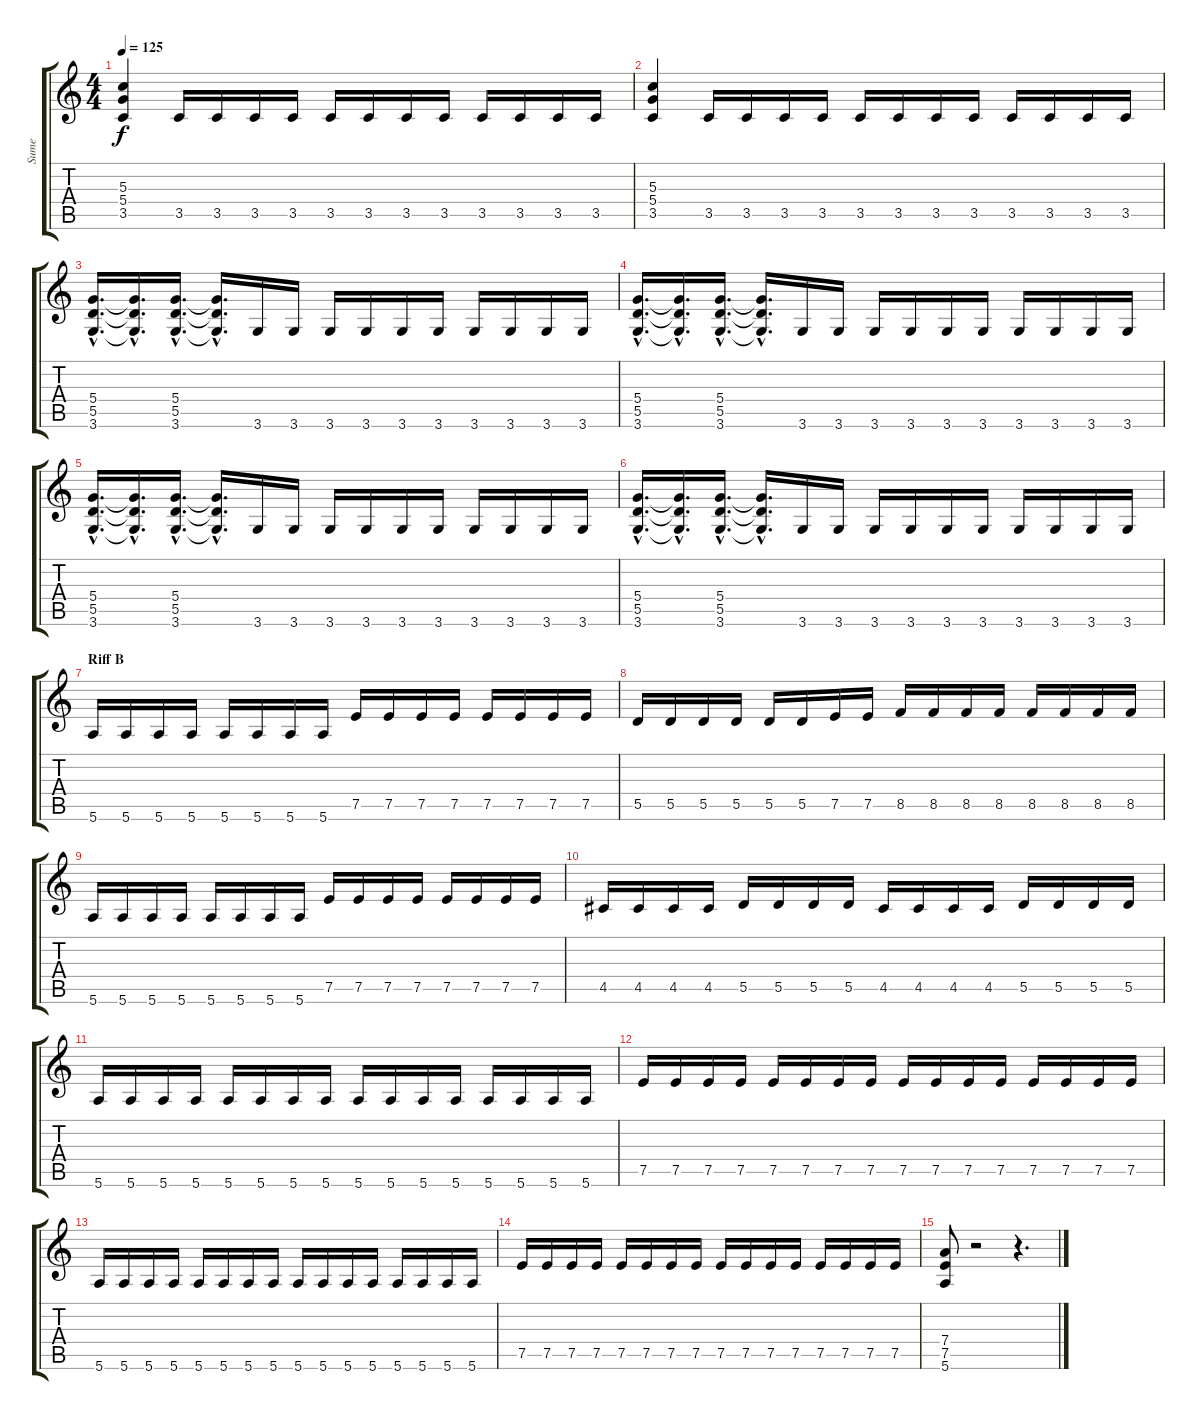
\track ("Sume" "Sume") {instrument distortionguitar}
\staff {score tabs}
\tuning (E4 B3 G3 D3 A2 E2) {hide}
\ts (4 4)
\tempo 125
\clef g2
\ks c
(5.3 5.4 3.5).4{dy f} 3.5.16 3.5.16 3.5.16 3.5.16 3.5.16 3.5.16 3.5.16 3.5.16 3.5.16 3.5.16 3.5.16 3.5.16 |
(5.3 5.4 3.5).4 3.5.16 3.5.16 3.5.16 3.5.16 3.5.16 3.5.16 3.5.16 3.5.16 3.5.16 3.5.16 3.5.16 3.5.16 |
(5.4{hac} 5.5{hac} 3.6{hac}).16{d} (5.4{hac t} 5.5{hac t} 3.6{hac t}).16{d} (5.4{hac} 5.5{hac} 3.6{hac}).16{d} (5.4{hac t} 5.5{hac t} 3.6{hac t}).16{d} 3.6.16 3.6.16 3.6.16 3.6.16 3.6.16 3.6.16 3.6.16 3.6.16 3.6.16 3.6.16 |
(5.4{hac} 5.5{hac} 3.6{hac}).16{d} (5.4{hac t} 5.5{hac t} 3.6{hac t}).16{d} (5.4{hac} 5.5{hac} 3.6{hac}).16{d} (5.4{hac t} 5.5{hac t} 3.6{hac t}).16{d} 3.6.16 3.6.16 3.6.16 3.6.16 3.6.16 3.6.16 3.6.16 3.6.16 3.6.16 3.6.16 |
(5.4{hac} 5.5{hac} 3.6{hac}).16{d} (5.4{hac t} 5.5{hac t} 3.6{hac t}).16{d} (5.4{hac} 5.5{hac} 3.6{hac}).16{d} (5.4{hac t} 5.5{hac t} 3.6{hac t}).16{d} 3.6.16 3.6.16 3.6.16 3.6.16 3.6.16 3.6.16 3.6.16 3.6.16 3.6.16 3.6.16 |
(5.4{hac} 5.5{hac} 3.6{hac}).16{d} (5.4{hac t} 5.5{hac t} 3.6{hac t}).16{d} (5.4{hac} 5.5{hac} 3.6{hac}).16{d} (5.4{hac t} 5.5{hac t} 3.6{hac t}).16{d} 3.6.16 3.6.16 3.6.16 3.6.16 3.6.16 3.6.16 3.6.16 3.6.16 3.6.16 3.6.16 |
\section ("" "Riff B")
5.6.16{volume 9} 5.6.16 5.6.16 5.6.16 5.6.16 5.6.16 5.6.16 5.6.16 7.5.16 7.5.16 7.5.16 7.5.16 7.5.16 7.5.16 7.5.16 7.5.16 |
5.5.16 5.5.16 5.5.16 5.5.16 5.5.16 5.5.16 7.5.16 7.5.16 8.5.16 8.5.16 8.5.16 8.5.16 8.5.16 8.5.16 8.5.16 8.5.16 |
5.6.16 5.6.16 5.6.16 5.6.16 5.6.16 5.6.16 5.6.16 5.6.16 7.5.16 7.5.16 7.5.16 7.5.16 7.5.16 7.5.16 7.5.16 7.5.16 |
4.5.16 4.5.16 4.5.16 4.5.16 5.5.16 5.5.16 5.5.16 5.5.16 4.5.16 4.5.16 4.5.16 4.5.16 5.5.16 5.5.16 5.5.16 5.5.16 |
5.6.16 5.6.16 5.6.16 5.6.16 5.6.16 5.6.16 5.6.16 5.6.16 5.6.16 5.6.16 5.6.16 5.6.16 5.6.16 5.6.16 5.6.16 5.6.16 |
7.5.16 7.5.16 7.5.16 7.5.16 7.5.16 7.5.16 7.5.16 7.5.16 7.5.16 7.5.16 7.5.16 7.5.16 7.5.16 7.5.16 7.5.16 7.5.16 |
5.6.16 5.6.16 5.6.16 5.6.16 5.6.16 5.6.16 5.6.16 5.6.16 5.6.16 5.6.16 5.6.16 5.6.16 5.6.16 5.6.16 5.6.16 5.6.16 |
7.5.16 7.5.16 7.5.16 7.5.16 7.5.16 7.5.16 7.5.16 7.5.16 7.5.16 7.5.16 7.5.16 7.5.16 7.5.16 7.5.16 7.5.16 7.5.16 |
(7.4 7.5 5.6).8{volume 13} r.2 r.4{d}
